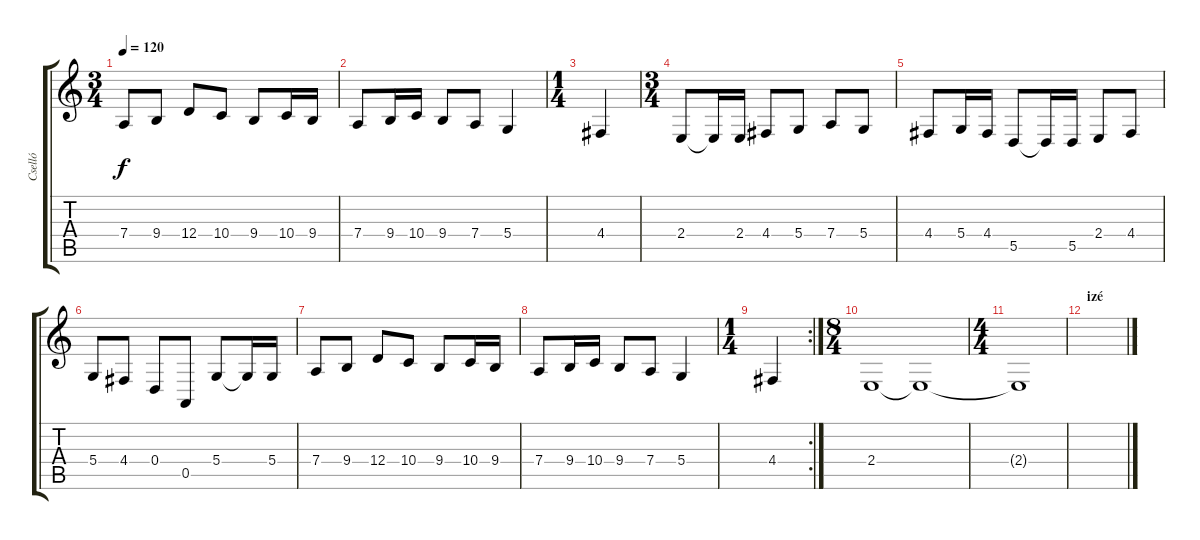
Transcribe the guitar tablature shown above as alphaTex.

\track ("Cselló" "Cselló") {instrument cello}
\staff {score tabs}
\tuning (E4 B3 G3 D3 A2 E2) {hide}
\ts (3 4)
\tempo 120
\clef g2
\ks c
7.4.8{dy f} 9.4.8 12.4.8 10.4.8 9.4.8 10.4.16 9.4.16 |
7.4.8 9.4.16 10.4.16 9.4.8 7.4.8 5.4.4 |
\ts (1 4)
4.4.4 |
\ts (3 4)
2.4.8 2.4{t}.16 2.4.16 4.4.8 5.4.8 7.4.8 5.4.8 |
4.4.8 5.4.16 4.4.16 5.5.8 5.5{t}.16 5.5.16 2.4.8 4.4.8 |
5.4.8 4.4.8 0.4.8 0.5.8 5.4.8 5.4{t}.16 5.4.16 |
7.4.8 9.4.8 12.4.8 10.4.8 9.4.8 10.4.16 9.4.16 |
7.4.8 9.4.16 10.4.16 9.4.8 7.4.8 5.4.4 |
\rc 2
\ts (1 4)
4.4.4 |
\ts (8 4)
2.4.1{volume 4} 2.4{t}.1 |
\ts (4 4)
2.4{t}.1 |
\section ("" "izé")
